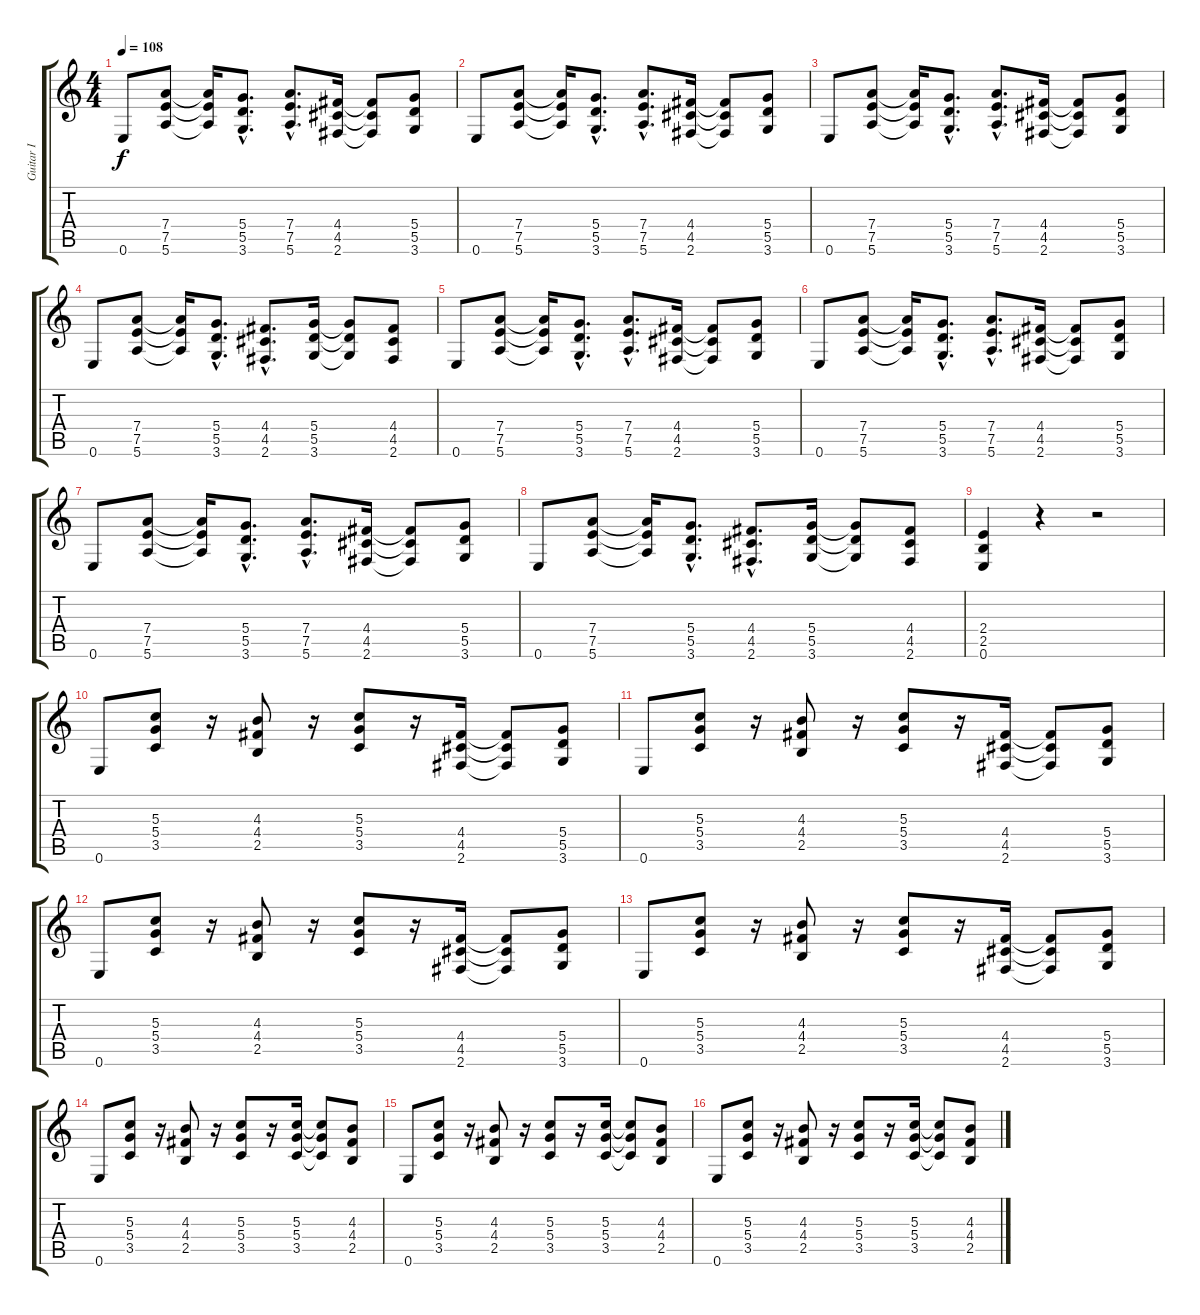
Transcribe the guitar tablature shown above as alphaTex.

\track ("Guitar I" "Guitar I") {instrument distortionguitar}
\staff {score tabs}
\tuning (E4 B3 G3 D3 A2 E2) {hide}
\ts (4 4)
\tempo 108
\clef g2
\ks c
0.6.8{dy f} (7.4 7.5 5.6).8 (7.4{t} 7.5{t} 5.6{t}).16 (5.4{hac} 5.5{hac} 3.6{hac}).8{d} (7.4{hac} 7.5{hac} 5.6{hac}).8{d} (4.4 4.5 2.6).16 (4.4{t} 4.5{t} 2.6{t}).8 (5.4 5.5 3.6).8 |
0.6.8 (7.4 7.5 5.6).8 (7.4{t} 7.5{t} 5.6{t}).16 (5.4{hac} 5.5{hac} 3.6{hac}).8{d} (7.4{hac} 7.5{hac} 5.6{hac}).8{d} (4.4 4.5 2.6).16 (4.4{t} 4.5{t} 2.6{t}).8 (5.4 5.5 3.6).8 |
0.6.8 (7.4 7.5 5.6).8 (7.4{t} 7.5{t} 5.6{t}).16 (5.4{hac} 5.5{hac} 3.6{hac}).8{d} (7.4{hac} 7.5{hac} 5.6{hac}).8{d} (4.4 4.5 2.6).16 (4.4{t} 4.5{t} 2.6{t}).8 (5.4 5.5 3.6).8 |
0.6.8 (7.4 7.5 5.6).8 (7.4{t} 7.5{t} 5.6{t}).16 (5.4{hac} 5.5{hac} 3.6{hac}).8{d} (4.4{hac} 4.5{hac} 2.6{hac}).8{d} (5.4 5.5 3.6).16 (5.4{t} 5.5{t} 3.6{t}).8 (4.4 4.5 2.6).8 |
0.6.8 (7.4 7.5 5.6).8 (7.4{t} 7.5{t} 5.6{t}).16 (5.4{hac} 5.5{hac} 3.6{hac}).8{d} (7.4{hac} 7.5{hac} 5.6{hac}).8{d} (4.4 4.5 2.6).16 (4.4{t} 4.5{t} 2.6{t}).8 (5.4 5.5 3.6).8 |
0.6.8 (7.4 7.5 5.6).8 (7.4{t} 7.5{t} 5.6{t}).16 (5.4{hac} 5.5{hac} 3.6{hac}).8{d} (7.4{hac} 7.5{hac} 5.6{hac}).8{d} (4.4 4.5 2.6).16 (4.4{t} 4.5{t} 2.6{t}).8 (5.4 5.5 3.6).8 |
0.6.8 (7.4 7.5 5.6).8 (7.4{t} 7.5{t} 5.6{t}).16 (5.4{hac} 5.5{hac} 3.6{hac}).8{d} (7.4{hac} 7.5{hac} 5.6{hac}).8{d} (4.4 4.5 2.6).16 (4.4{t} 4.5{t} 2.6{t}).8 (5.4 5.5 3.6).8 |
0.6.8 (7.4 7.5 5.6).8 (7.4{t} 7.5{t} 5.6{t}).16 (5.4{hac} 5.5{hac} 3.6{hac}).8{d} (4.4{hac} 4.5{hac} 2.6{hac}).8{d} (5.4 5.5 3.6).16 (5.4{t} 5.5{t} 3.6{t}).8 (4.4 4.5 2.6).8 |
(2.4 2.5 0.6).4 r.4 r.2 |
0.6.8 (5.3 5.4 3.5).8 r.16 (4.3 4.4 2.5).8 r.16 (5.3 5.4 3.5).8 r.16 (4.4 4.5 2.6).16 (4.4{t} 4.5{t} 2.6{t}).8 (5.4 5.5 3.6).8 |
0.6.8 (5.3 5.4 3.5).8 r.16 (4.3 4.4 2.5).8 r.16 (5.3 5.4 3.5).8 r.16 (4.4 4.5 2.6).16 (4.4{t} 4.5{t} 2.6{t}).8 (5.4 5.5 3.6).8 |
0.6.8 (5.3 5.4 3.5).8 r.16 (4.3 4.4 2.5).8 r.16 (5.3 5.4 3.5).8 r.16 (4.4 4.5 2.6).16 (4.4{t} 4.5{t} 2.6{t}).8 (5.4 5.5 3.6).8 |
0.6.8 (5.3 5.4 3.5).8 r.16 (4.3 4.4 2.5).8 r.16 (5.3 5.4 3.5).8 r.16 (4.4 4.5 2.6).16 (4.4{t} 4.5{t} 2.6{t}).8 (5.4 5.5 3.6).8 |
0.6.8 (5.3 5.4 3.5).8 r.16 (4.3 4.4 2.5).8 r.16 (5.3 5.4 3.5).8 r.16 (5.3 5.4 3.5).16 (5.3{t} 5.4{t} 3.5{t}).8 (4.3 4.4 2.5).8 |
0.6.8 (5.3 5.4 3.5).8 r.16 (4.3 4.4 2.5).8 r.16 (5.3 5.4 3.5).8 r.16 (5.3 5.4 3.5).16 (5.3{t} 5.4{t} 3.5{t}).8 (4.3 4.4 2.5).8 |
0.6.8 (5.3 5.4 3.5).8 r.16 (4.3 4.4 2.5).8 r.16 (5.3 5.4 3.5).8 r.16 (5.3 5.4 3.5).16 (5.3{t} 5.4{t} 3.5{t}).8 (4.3 4.4 2.5).8
